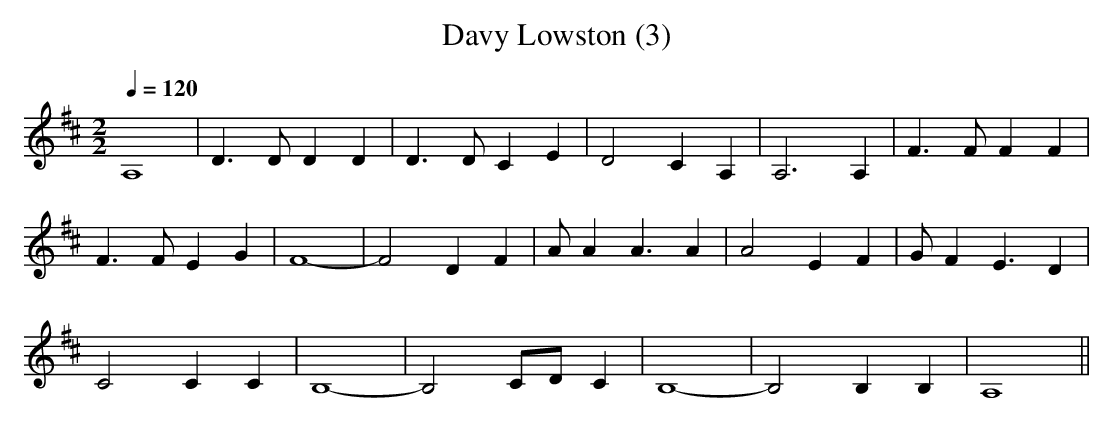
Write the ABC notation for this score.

X:1
T:Davy Lowston (3)
M:2/2
Q:1/4=120
K:D
A,8|D3DD2D2|D3DC2E2|D4C2A,2|A,6A,2|F3FF2F2|
F3FE2G2|F8-|F4D2F2|AA2A3A2|A4E2F2|GF2E3D2|
C4C2C2|B,8-|B,4CDC2|B,8-|B,4B,2B,2|A,8||
